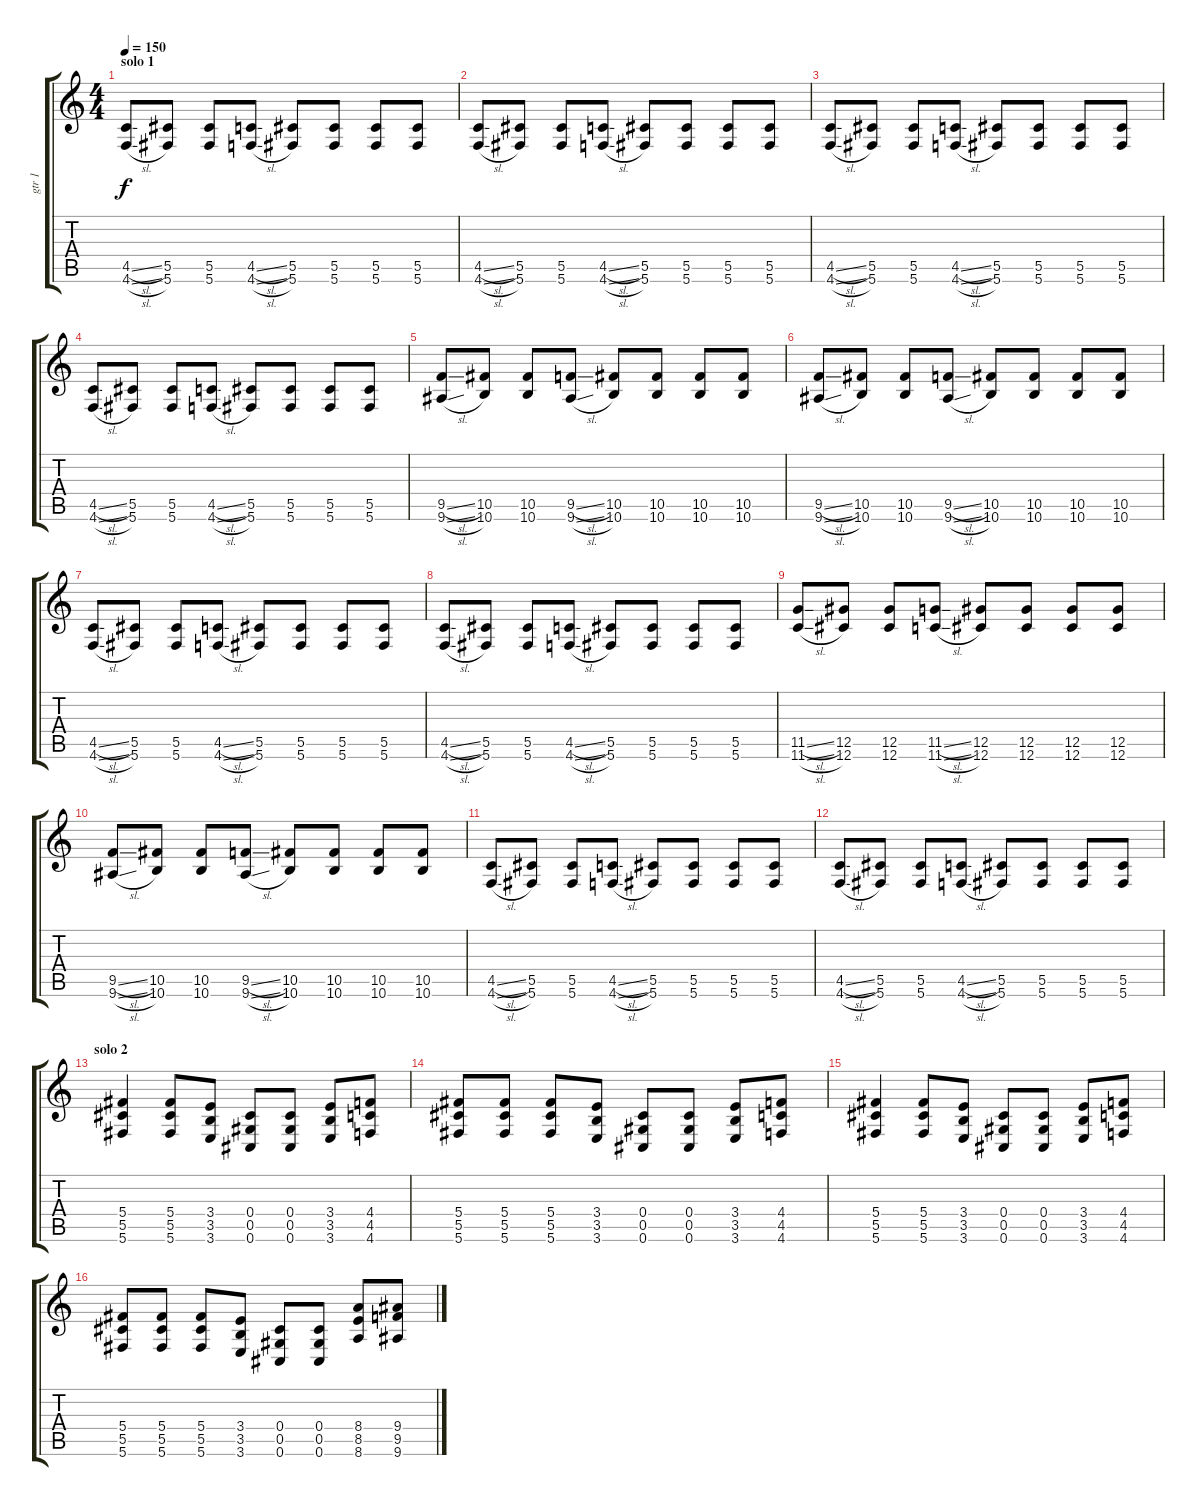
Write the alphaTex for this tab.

\track ("gtr 1" "gtr 1") {instrument distortionguitar}
\staff {score tabs}
\tuning (Eb4 Bb3 Gb3 Db3 Ab2 Db2) {hide}
\ts (4 4)
\section ("" "solo 1")
\tempo 150
\clef g2
\ks c
(4.5{sl} 4.6{sl}).8{dy f} (5.5 5.6).8 (5.5 5.6).8 (4.5{sl} 4.6{sl}).8 (5.5 5.6).8 (5.5 5.6).8 (5.5 5.6).8 (5.5 5.6).8 |
(4.5{sl} 4.6{sl}).8 (5.5 5.6).8 (5.5 5.6).8 (4.5{sl} 4.6{sl}).8 (5.5 5.6).8 (5.5 5.6).8 (5.5 5.6).8 (5.5 5.6).8 |
(4.5{sl} 4.6{sl}).8 (5.5 5.6).8 (5.5 5.6).8 (4.5{sl} 4.6{sl}).8 (5.5 5.6).8 (5.5 5.6).8 (5.5 5.6).8 (5.5 5.6).8 |
(4.5{sl} 4.6{sl}).8 (5.5 5.6).8 (5.5 5.6).8 (4.5{sl} 4.6{sl}).8 (5.5 5.6).8 (5.5 5.6).8 (5.5 5.6).8 (5.5 5.6).8 |
(9.5{sl} 9.6{sl}).8 (10.5 10.6).8 (10.5 10.6).8 (9.5{sl} 9.6{sl}).8 (10.5 10.6).8 (10.5 10.6).8 (10.5 10.6).8 (10.5 10.6).8 |
(9.5{sl} 9.6{sl}).8 (10.5 10.6).8 (10.5 10.6).8 (9.5{sl} 9.6{sl}).8 (10.5 10.6).8 (10.5 10.6).8 (10.5 10.6).8 (10.5 10.6).8 |
(4.5{sl} 4.6{sl}).8 (5.5 5.6).8 (5.5 5.6).8 (4.5{sl} 4.6{sl}).8 (5.5 5.6).8 (5.5 5.6).8 (5.5 5.6).8 (5.5 5.6).8 |
(4.5{sl} 4.6{sl}).8 (5.5 5.6).8 (5.5 5.6).8 (4.5{sl} 4.6{sl}).8 (5.5 5.6).8 (5.5 5.6).8 (5.5 5.6).8 (5.5 5.6).8 |
(11.5{sl} 11.6{sl}).8 (12.5 12.6).8 (12.5 12.6).8 (11.5{sl} 11.6{sl}).8 (12.5 12.6).8 (12.5 12.6).8 (12.5 12.6).8 (12.5 12.6).8 |
(9.5{sl} 9.6{sl}).8 (10.5 10.6).8 (10.5 10.6).8 (9.5{sl} 9.6{sl}).8 (10.5 10.6).8 (10.5 10.6).8 (10.5 10.6).8 (10.5 10.6).8 |
(4.5{sl} 4.6{sl}).8 (5.5 5.6).8 (5.5 5.6).8 (4.5{sl} 4.6{sl}).8 (5.5 5.6).8 (5.5 5.6).8 (5.5 5.6).8 (5.5 5.6).8 |
(4.5{sl} 4.6{sl}).8 (5.5 5.6).8 (5.5 5.6).8 (4.5{sl} 4.6{sl}).8 (5.5 5.6).8 (5.5 5.6).8 (5.5 5.6).8 (5.5 5.6).8 |
\section ("" "solo 2")
(5.4 5.5 5.6).4 (5.4 5.5 5.6).8 (3.4 3.5 3.6).8 (0.4 0.5 0.6).8 (0.4 0.5 0.6).8 (3.4 3.5 3.6).8 (4.4 4.5 4.6).8 |
(5.4 5.5 5.6).8 (5.4 5.5 5.6).8 (5.4 5.5 5.6).8 (3.4 3.5 3.6).8 (0.4 0.5 0.6).8 (0.4 0.5 0.6).8 (3.4 3.5 3.6).8 (4.4 4.5 4.6).8 |
(5.4 5.5 5.6).4 (5.4 5.5 5.6).8 (3.4 3.5 3.6).8 (0.4 0.5 0.6).8 (0.4 0.5 0.6).8 (3.4 3.5 3.6).8 (4.4 4.5 4.6).8 |
(5.4 5.5 5.6).8 (5.4 5.5 5.6).8 (5.4 5.5 5.6).8 (3.4 3.5 3.6).8 (0.4 0.5 0.6).8 (0.4 0.5 0.6).8 (8.4 8.5 8.6).8 (9.4 9.5 9.6).8
